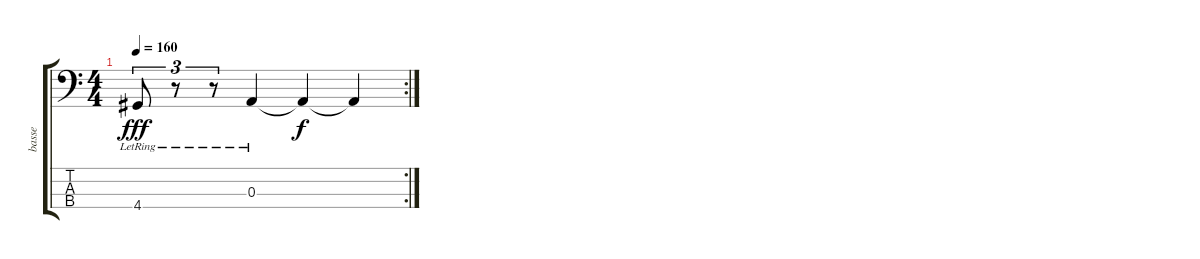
\track ("basse" "basse") {instrument electricbasspick}
\staff {score tabs}
\tuning (G2 D2 A1 E1) {hide}
\rc 2
\ts (4 4)
\tempo 160
\clef f4
\ks c
4.4{lr}.8{tu (3 2) dy fff} r.8{tu (3 2)} r.8{tu (3 2)} 0.3{lr}.4 0.3{t}.4{dy f} 0.3{t}.4
